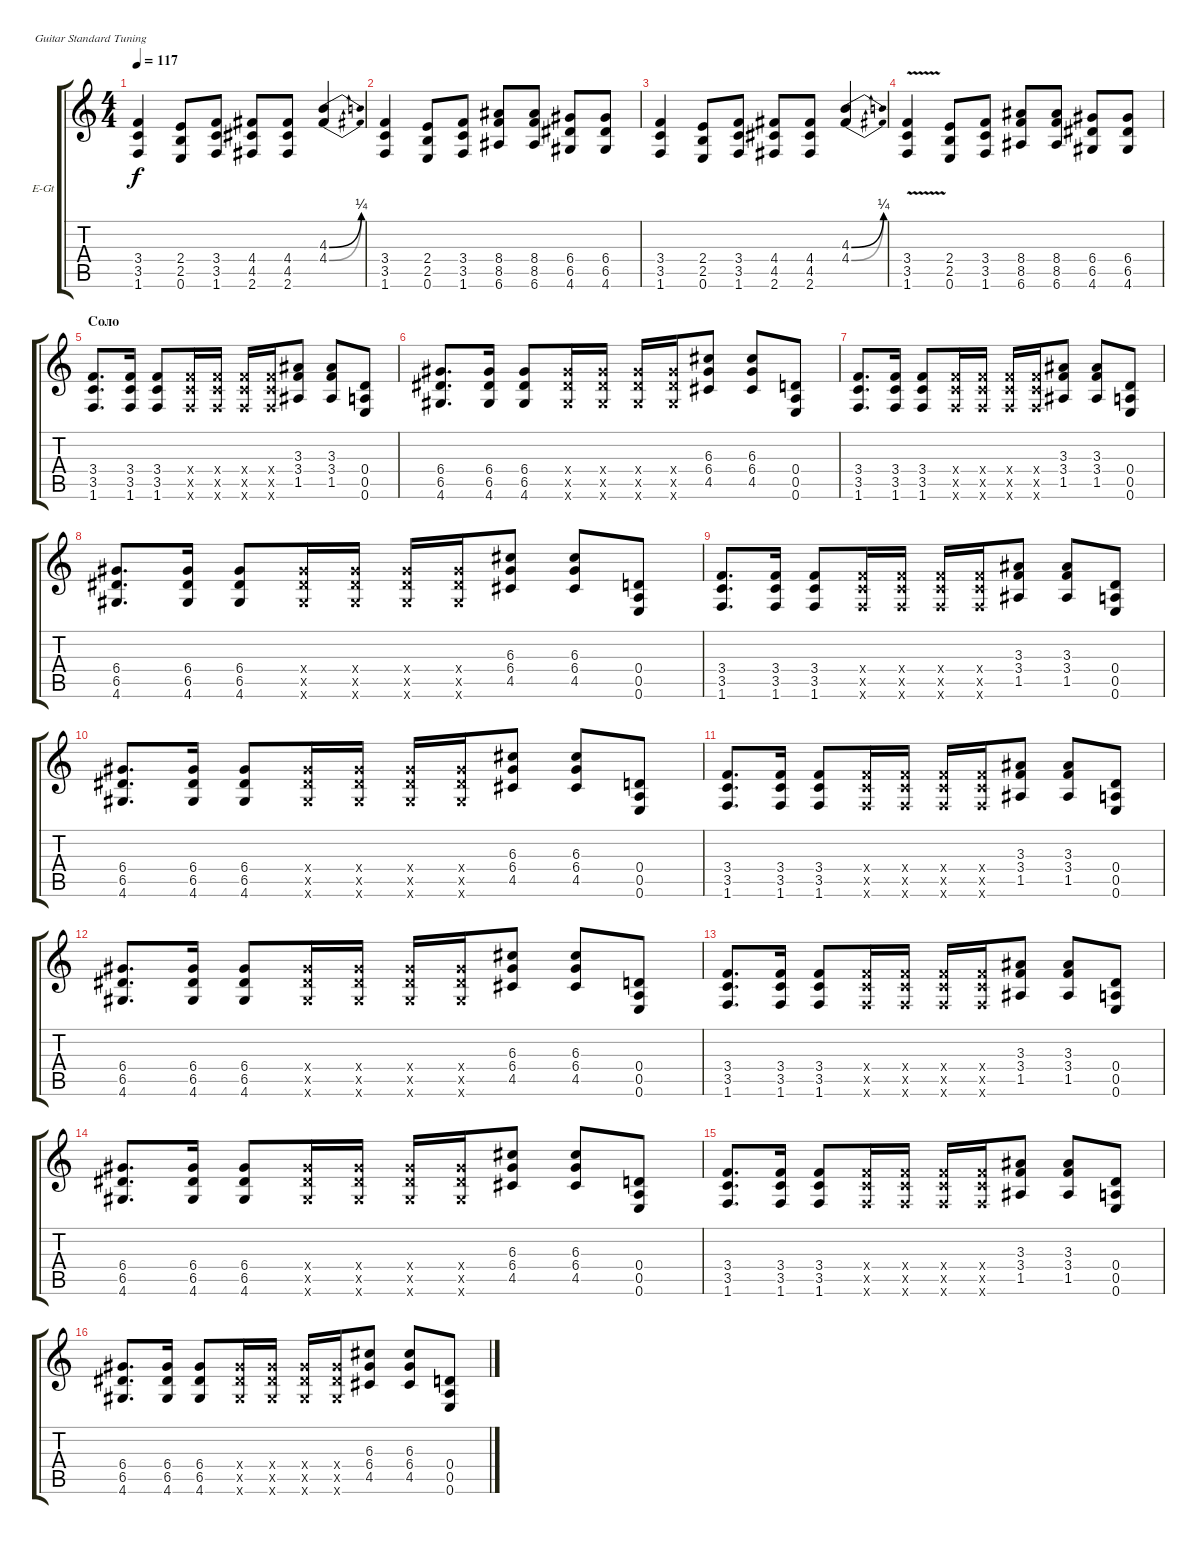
\defaultSystemsLayout 4
\bracketExtendMode groupsimilarinstruments
\firstSystemTrackNameOrientation horizontal
\otherSystemsTrackNameOrientation horizontal
\track ("Kurt D. Cobain" "E-Gt") {instrument distortionguitar}
\staff {score tabs}
\tuning (E4 B3 G3 D3 A2 E2)
\ts (4 4)
\tempo 117
\clef g2
\ks c
(3.4 3.5 1.6).4{dy f} (2.4 2.5 0.6).8 (3.4 3.5 1.6).8 (4.4 4.5 2.6).8 (4.4 4.5 2.6).8 (4.4{be (bend 0 0 30.599999999999998 1)} 4.3{be (bend 0 0 30.599999999999998 1)}).4 |
(3.4 3.5 1.6).4 (0.6 2.4 2.5).8 (3.4 3.5 1.6).8 (8.4 8.5 6.6).8 (8.4 8.5 6.6).8 (6.4 6.5 4.6).8 (6.4 6.5 4.6).8 |
(3.4 3.5 1.6).4 (2.4 2.5 0.6).8 (3.4 3.5 1.6).8 (4.4 4.5 2.6).8 (4.4 4.5 2.6).8 (4.4{be (bend 0 0 30.599999999999998 1)} 4.3{be (bend 0 0 30.599999999999998 1)}).4 |
(3.4{v} 3.5 1.6).4 (0.6 2.4 2.5).8 (3.4 3.5 1.6).8 (8.4 8.5 6.6).8 (8.4 8.5 6.6).8 (6.4 6.5 4.6).8 (6.4 6.5 4.6).8 |
\section ("" "Соло")
(3.4 3.5 1.6).8{d} (3.4 3.5 1.6).16 (3.4 3.5 1.6).8 (3.4{x} 3.5{x} 1.6{x}).16 (3.4{x} 3.5{x} 1.6{x}).16 (3.4{x} 3.5{x} 1.6{x}).16 (3.4{x} 3.5{x} 1.6{x}).16 (3.3 3.4 1.5).8 (3.3 3.4 1.5).8 (0.5 0.4 0.6).8 |
(6.4 6.5 4.6).8{d} (6.4 6.5 4.6).16 (6.4 6.5 4.6).8 (6.4{x} 6.5{x} 4.6{x}).16 (6.4{x} 6.5{x} 4.6{x}).16 (6.4{x} 6.5{x} 4.6{x}).16 (6.4{x} 6.5{x} 4.6{x}).16 (6.3 6.4 4.5).8 (6.3 6.4 4.5).8 (0.5 0.4 0.6).8 |
(3.4 3.5 1.6).8{d} (3.4 3.5 1.6).16 (3.4 3.5 1.6).8 (3.4{x} 3.5{x} 1.6{x}).16 (3.4{x} 3.5{x} 1.6{x}).16 (3.4{x} 3.5{x} 1.6{x}).16 (3.4{x} 3.5{x} 1.6{x}).16 (3.3 3.4 1.5).8 (3.3 3.4 1.5).8 (0.5 0.4 0.6).8 |
(6.4 6.5 4.6).8{d} (6.4 6.5 4.6).16 (6.4 6.5 4.6).8 (6.4{x} 6.5{x} 4.6{x}).16 (6.4{x} 6.5{x} 4.6{x}).16 (6.4{x} 6.5{x} 4.6{x}).16 (6.4{x} 6.5{x} 4.6{x}).16 (6.3 6.4 4.5).8 (6.3 6.4 4.5).8 (0.5 0.4 0.6).8 |
(3.4 3.5 1.6).8{d} (3.4 3.5 1.6).16 (3.4 3.5 1.6).8 (3.4{x} 3.5{x} 1.6{x}).16 (3.4{x} 3.5{x} 1.6{x}).16 (3.4{x} 3.5{x} 1.6{x}).16 (3.4{x} 3.5{x} 1.6{x}).16 (3.3 3.4 1.5).8 (3.3 3.4 1.5).8 (0.5 0.4 0.6).8 |
(6.4 6.5 4.6).8{d} (6.4 6.5 4.6).16 (6.4 6.5 4.6).8 (6.4{x} 6.5{x} 4.6{x}).16 (6.4{x} 6.5{x} 4.6{x}).16 (6.4{x} 6.5{x} 4.6{x}).16 (6.4{x} 6.5{x} 4.6{x}).16 (6.3 6.4 4.5).8 (6.3 6.4 4.5).8 (0.5 0.4 0.6).8 |
(3.4 3.5 1.6).8{d} (3.4 3.5 1.6).16 (3.4 3.5 1.6).8 (3.4{x} 3.5{x} 1.6{x}).16 (3.4{x} 3.5{x} 1.6{x}).16 (3.4{x} 3.5{x} 1.6{x}).16 (3.4{x} 3.5{x} 1.6{x}).16 (3.3 3.4 1.5).8 (3.3 3.4 1.5).8 (0.5 0.4 0.6).8 |
(6.4 6.5 4.6).8{d} (6.4 6.5 4.6).16 (6.4 6.5 4.6).8 (6.4{x} 6.5{x} 4.6{x}).16 (6.4{x} 6.5{x} 4.6{x}).16 (6.4{x} 6.5{x} 4.6{x}).16 (6.4{x} 6.5{x} 4.6{x}).16 (6.3 6.4 4.5).8 (6.3 6.4 4.5).8 (0.5 0.4 0.6).8 |
(3.4 3.5 1.6).8{d} (3.4 3.5 1.6).16 (3.4 3.5 1.6).8 (3.4{x} 3.5{x} 1.6{x}).16 (3.4{x} 3.5{x} 1.6{x}).16 (3.4{x} 3.5{x} 1.6{x}).16 (3.4{x} 3.5{x} 1.6{x}).16 (3.3 3.4 1.5).8 (3.3 3.4 1.5).8 (0.5 0.4 0.6).8 |
(6.4 6.5 4.6).8{d} (6.4 6.5 4.6).16 (6.4 6.5 4.6).8 (6.4{x} 6.5{x} 4.6{x}).16 (6.4{x} 6.5{x} 4.6{x}).16 (6.4{x} 6.5{x} 4.6{x}).16 (6.4{x} 6.5{x} 4.6{x}).16 (6.3 6.4 4.5).8 (6.3 6.4 4.5).8 (0.5 0.4 0.6).8 |
(3.4 3.5 1.6).8{d} (3.4 3.5 1.6).16 (3.4 3.5 1.6).8 (3.4{x} 3.5{x} 1.6{x}).16 (3.4{x} 3.5{x} 1.6{x}).16 (3.4{x} 3.5{x} 1.6{x}).16 (3.4{x} 3.5{x} 1.6{x}).16 (3.3 3.4 1.5).8 (3.3 3.4 1.5).8 (0.5 0.4 0.6).8 |
(6.4 6.5 4.6).8{d} (6.4 6.5 4.6).16 (6.4 6.5 4.6).8 (6.4{x} 6.5{x} 4.6{x}).16 (6.4{x} 6.5{x} 4.6{x}).16 (6.4{x} 6.5{x} 4.6{x}).16 (6.4{x} 6.5{x} 4.6{x}).16 (6.3 6.4 4.5).8 (6.3 6.4 4.5).8 (0.5 0.4 0.6).8
